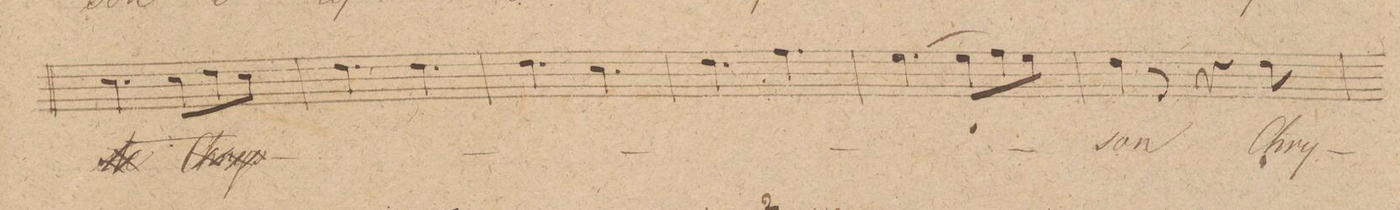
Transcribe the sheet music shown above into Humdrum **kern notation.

**kern	**text	**dynam
*I"Tenore	*	*
*clefC4	*	*
*k[]	*	*
*M6/8	*	*
4.B\	.	.
8B\L	.	.
8c\	.	.
8B\J	.	.
=83	=83	=83
4.c\	.	.
4.c\	.	.
=84	=84	=84
4.c\	.	.
4.B\	.	.
=85	=85	=85
4.c\	.	.
4.e\	.	.
=86	=86	=86
(4.d\	.	.
8d\L	.	.
8e\)	.	.
8d\J	.	.
=87	=87	=87
4c\	-son	.
8r	.	.
4r	.	.
8c\	Chry-	.
=88	=88	=88
*-	*-	*-
